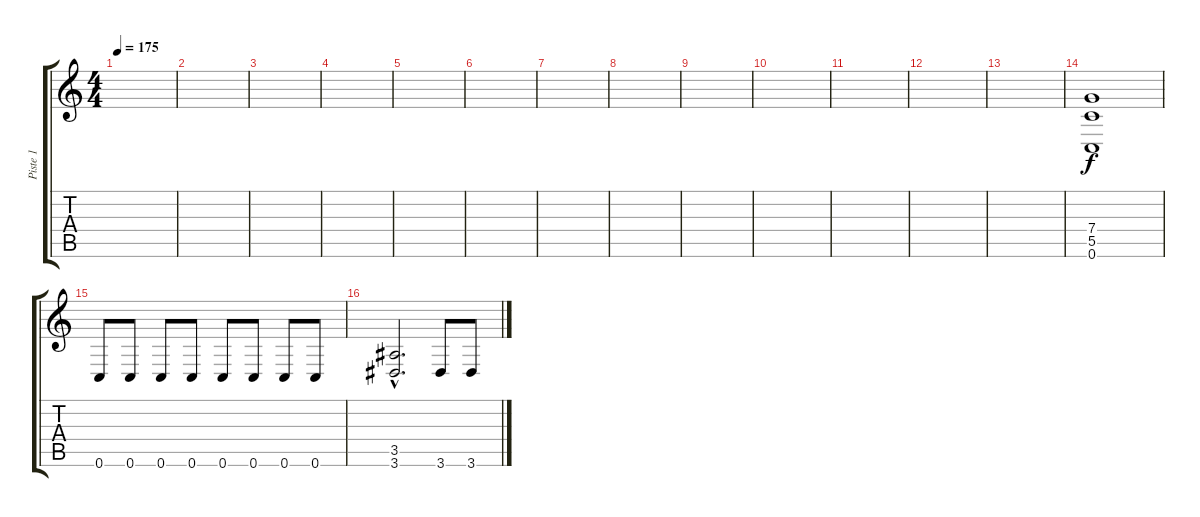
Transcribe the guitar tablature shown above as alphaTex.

\track ("Piste 1" "Piste 1") {instrument overdrivenguitar}
\staff {score tabs}
\tuning (D4 A3 F3 C3 G2 C2) {hide}
\ts (4 4)
\tempo 175
\clef g2
\ks c
|
|
|
|
|
|
|
|
|
|
|
|
|
(7.4 5.5 0.6).1 |
0.6.8 0.6.8 0.6.8 0.6.8 0.6.8 0.6.8 0.6.8 0.6.8 |
(3.5{hac} 3.6{hac}).2{d} 3.6.8 3.6.8
